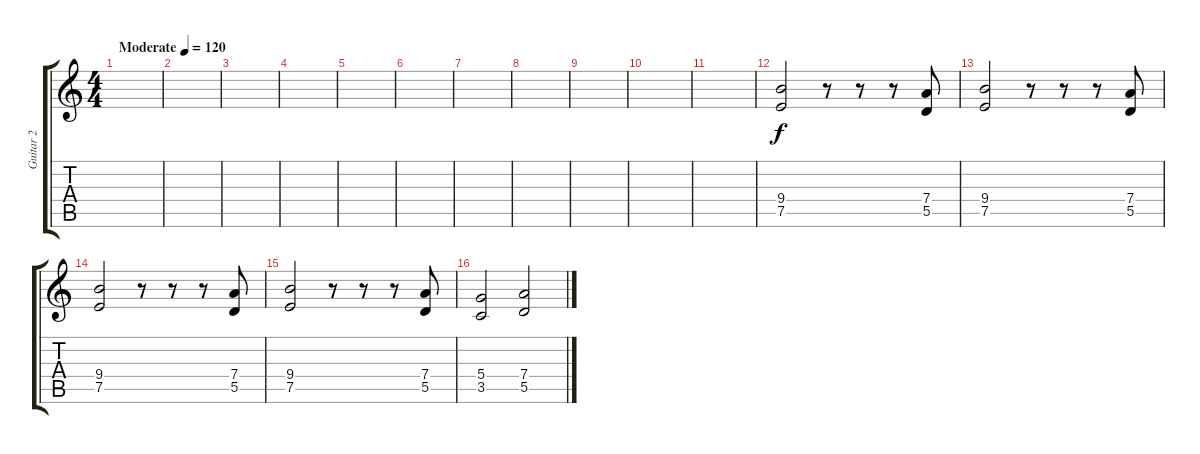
\track ("Guitar 2" "Guitar 2") {instrument distortionguitar}
\staff {score tabs}
\tuning (E4 B3 G3 D3 A2 E2) {hide}
\ts (4 4)
\tempo (120 "Moderate")
\clef g2
\ks c
|
|
|
|
|
|
|
|
|
|
|
(9.4 7.5).2 r.8 r.8 r.8 (7.4 5.5).8 |
(9.4 7.5).2 r.8 r.8 r.8 (7.4 5.5).8 |
(9.4 7.5).2 r.8 r.8 r.8 (7.4 5.5).8 |
(9.4 7.5).2 r.8 r.8 r.8 (7.4 5.5).8 |
(5.4 3.5).2 (7.4 5.5).2
